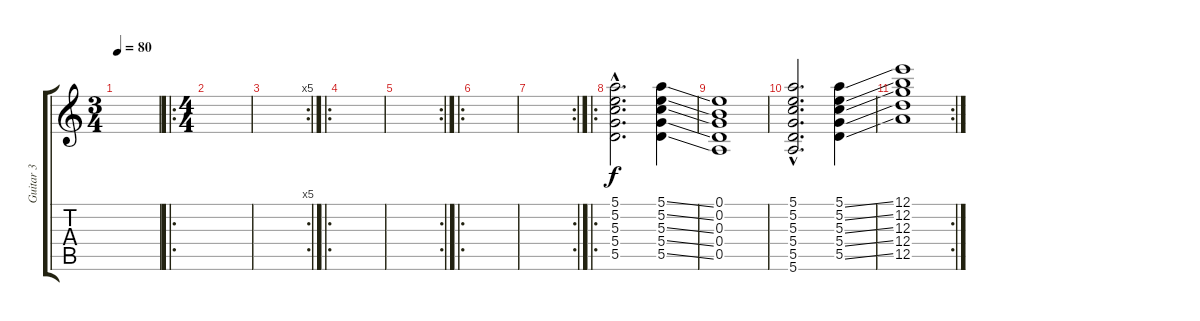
\track ("Guitar 3" "Guitar 3") {instrument electricguitarclean}
\staff {score tabs}
\tuning (E4 B3 G3 D3 A2 E2) {hide}
\ts (3 4)
\tempo 80
\clef g2
\ks c
|
\ro
\ts (4 4)
|
\rc 5
|
\ro
|
\rc 2
|
\ro
|
\rc 2
|
\ro
(5.1{hac} 5.2{hac} 5.3{hac} 5.4{hac} 5.5{hac}).2{d} (5.1{ss} 5.2{ss} 5.3{ss} 5.4{ss} 5.5{ss}).4 |
(0.1 0.2 0.3 0.4 0.5).1 |
(5.1{hac} 5.2{hac} 5.3{hac} 5.4{hac} 5.5{hac} 5.6{hac}).2{d} (5.1{ss} 5.2{ss} 5.3{ss} 5.4{ss} 5.5{ss}).4 |
\rc 2
(12.1 12.2 12.3 12.4 12.5).1
